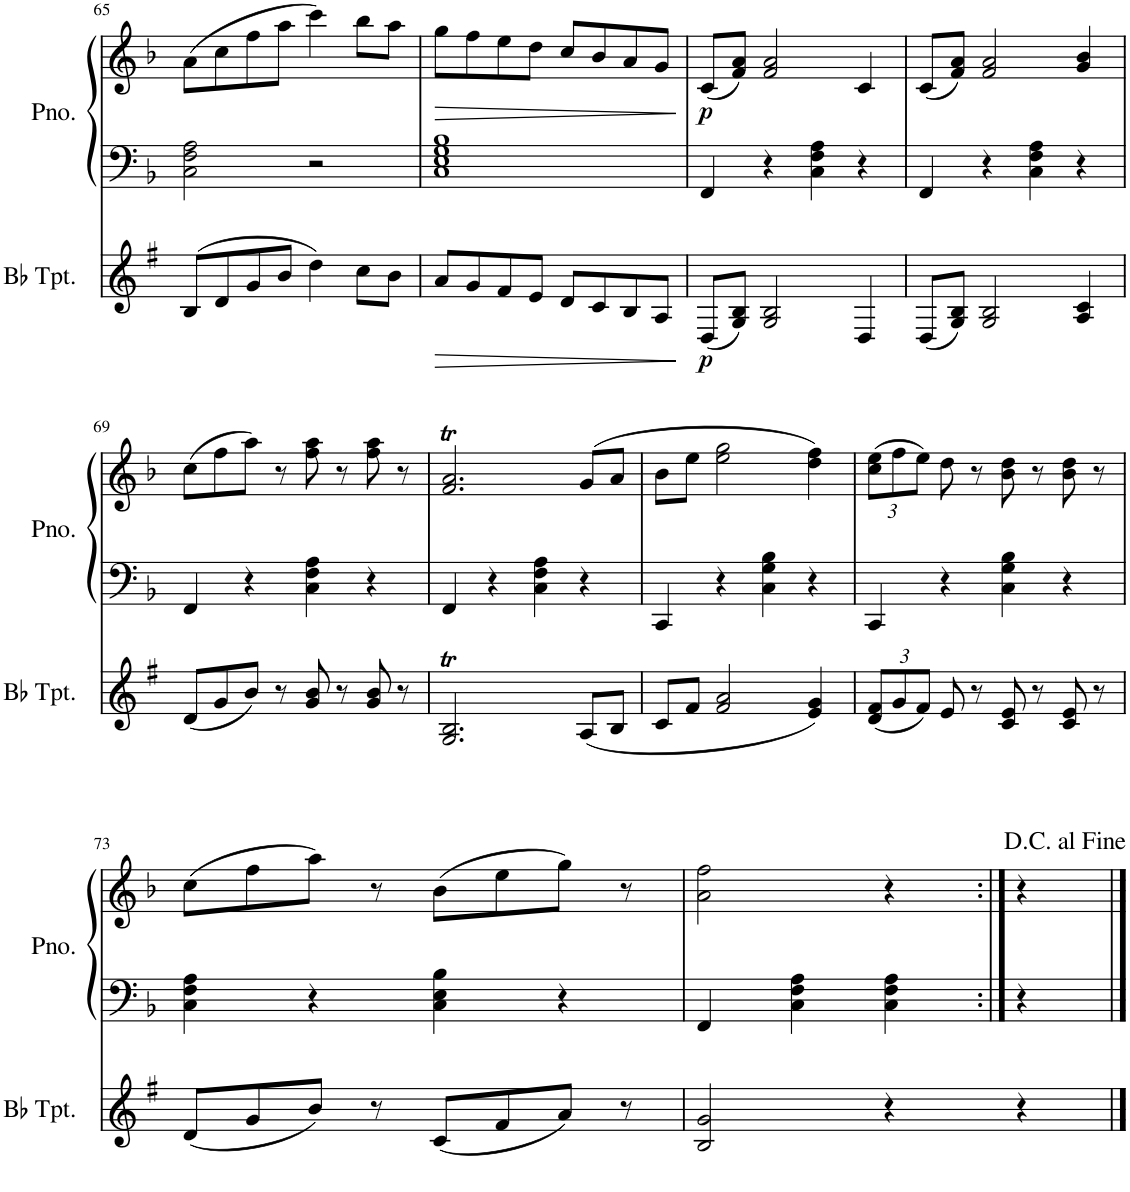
**kern	**dynam	**kern	**kern	**dynam
*part2	*part2	*part1	*part1	*part1
*staff3	*staff3	*staff2	*staff1	*staff1/2
*I"Bb Trumpet	*	*I"Piano	*	*
*I'Bb Tpt.	*	*I'Pno.	*	*
!!LO:PB:g=z
*clefG2	*	*clefF4	*clefG2	*
*Trd1c2	*	*	*	*
*k[f#]	*	*k[b-]	*k[b-]	*
*M2/2	*	*M2/2	*M2/2	*
*met(c|)	*	*met(c|)	*met(c|)	*
=65	=65	=65	=65	=65
(8B/L	.	2C\ 2F\ 2A\	(8a\L	.
8d/	.	.	8cc\	.
8g/	.	.	8ff\	.
8b/J	.	.	8aa\J	.
4dd\)	.	2r	4ccc\)	.
8cc\L	.	.	8bb-\L	.
8b\J	.	.	8aa\J	.
=66	=66	=66	=66	=66
!	!LO:HP:b	!	!	!LO:HP:b
8a/L	>	1C 1E 1G 1B-	8gg\L	>
8g/	.	.	8ff\	.
8f#/	.	.	8ee\	.
8e/J	.	.	8dd\J	.
8d/L	.	.	8cc/L	.
8c/	.	.	8b-/	.
8B/	.	.	8a/	.
8A/J	.	.	8g/J	.
.	]	.	.	]
=67	=67	=67	=67	=67
!	!LO:DY:b	!	!	!LO:DY:b
(8D/L	p	4FF/	(8c/L	p
8G/ 8B/J)	.	.	8f/ 8a/J)	.
2G/ 2B/	.	4r	2f/ 2a/	.
.	.	4C\ 4F\ 4A\	.	.
4D/	.	4r	4c/	.
=68	=68	=68	=68	=68
(8D/L	.	4FF/	(8c/L	.
8G/ 8B/J)	.	.	8f/ 8a/J)	.
2G/ 2B/	.	4r	2f/ 2a/	.
.	.	4C\ 4F\ 4A\	.	.
4A/ 4c/	.	4r	4g/ 4b-/	.
!!LO:LB:g=z
=69	=69	=69	=69	=69
(8d/L	.	4FF/	(8cc\L	.
8g/	.	.	8ff\	.
8b/J)	.	4r	8aa\J)	.
8r	.	.	8r	.
8g/ 8b/	.	4C\ 4F\ 4A\	8ff\ 8aa\	.
8r	.	.	8r	.
8g/ 8b/	.	4r	8ff\ 8aa\	.
8r	.	.	8r	.
=70	=70	=70	=70	=70
2.G/T 2.B/T	.	4FF/	2.f/T 2.a/T	.
.	.	4r	.	.
.	.	4C\ 4F\ 4A\	.	.
(8A/L	.	4r	(8g/L	.
8B/J	.	.	8a/J	.
=71	=71	=71	=71	=71
8c/L	.	4CC/	8b-\L	.
8f#/J	.	.	8ee\J	.
2f#/ 2a/	.	4r	2ee\ 2gg\	.
.	.	4C\ 4G\ 4B-\	.	.
4e/ 4g/)	.	4r	4dd\ 4ff\)	.
=72	=72	=72	=72	=72
*Xbrackettup	*	*	*Xbrackettup	*
(12d/ 12f#/L	.	4CC/	(12cc\ 12ee\L	.
12g/	.	.	12ff\	.
12f#/J)	.	.	12ee\J)	.
8e/	.	4r	8dd\	.
8r	.	.	8r	.
8c/ 8e/	.	4C\ 4G\ 4B-\	8b-\ 8dd\	.
8r	.	.	8r	.
8c/ 8e/	.	4r	8b-\ 8dd\	.
8r	.	.	8r	.
!!LO:LB:g=z
=73	=73	=73	=73	=73
(8d/L	.	4C\ 4F\ 4A\	(8cc\L	.
8g/	.	.	8ff\	.
8b/J)	.	4r	8aa\J)	.
8r	.	.	8r	.
(8c/L	.	4C\ 4E\ 4B-\	(8b-\L	.
8f#/	.	.	8ee\	.
8a/J)	.	4r	8gg\J)	.
8r	.	.	8r	.
=74	==74	==74	==74	==74
2B/ 2g/	.	4FF/	2a\ 2ff\	.
.	.	4C\ 4F\ 4A\	.	.
4r	.	4C\ 4F\ 4A\	4r	.
4r	.	4r	4r	.
==	==	==	==	==
*-	*-	*-	*-	*-
